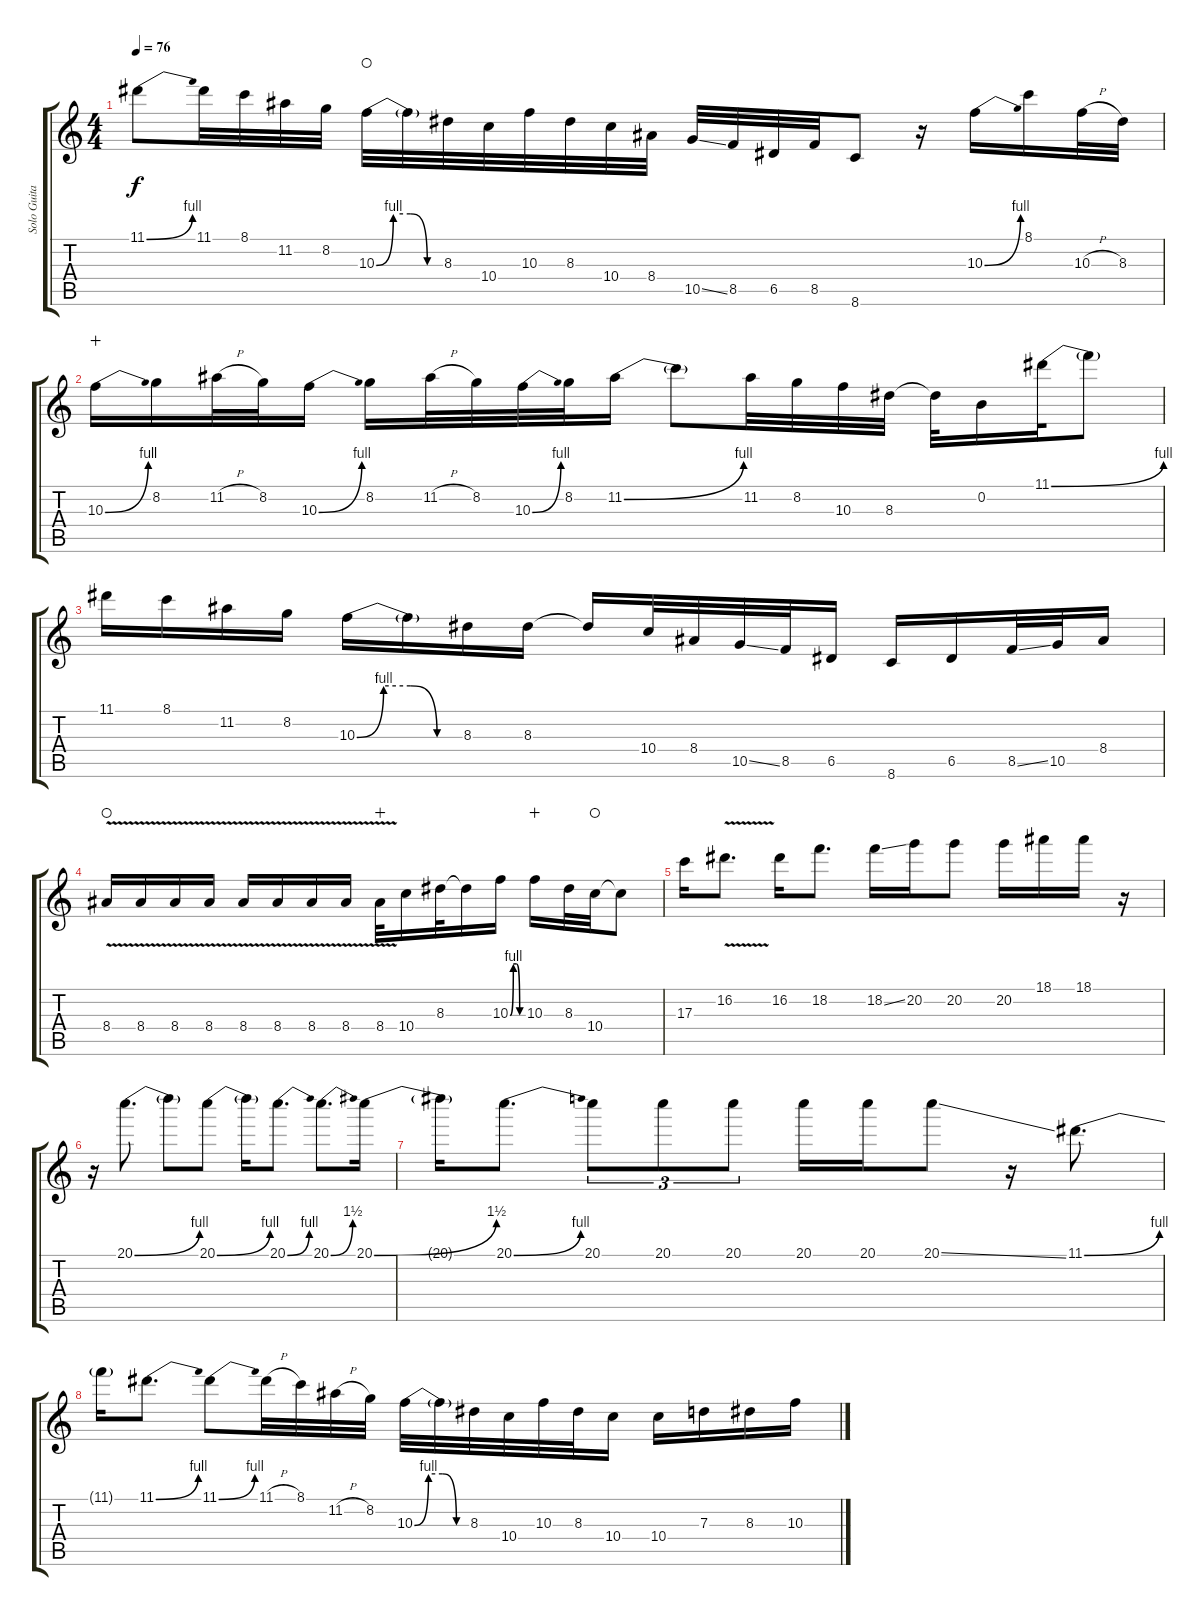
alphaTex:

\track ("Solo Guitar" "Solo Guita") {instrument overdrivenguitar}
\staff {score tabs}
\tuning (E4 B3 G3 D3 A2 E2) {hide}
\ts (4 4)
\tempo 76
\clef g2
\ks c
11.1{be (bend 0 0 60 4)}.8{dy f} 11.1.32 8.1.32 11.2.32 8.2.32 10.3{be (custom 0 0 15 4 30 4 45 0 60 0)}.32{waho} 10.3{t}.32 8.3.32 10.4.32 10.3.32 8.3.32 10.4.32 8.4.32 10.5{ss}.32 8.5.32 6.5.32 8.5.32 8.6.8 r.16 10.3{be (bend 0 0 60 4)}.16 8.1.16 10.3{h}.32 8.3.32 |
10.3{be (bend 0 0 60 4)}.16{wahc} 8.2.16 11.2{h}.32 8.2.32 10.3{be (bend 0 0 60 4)}.16 8.2.16 11.2{h}.32 8.2.32 10.3{be (bend 0 0 60 4)}.32 8.2.32 11.2{be (bend 0 0 60 4)}.16 11.2{t}.8 11.2.32 8.2.32 10.3.32 8.3.32 8.3{t}.32 0.2.16 11.1{be (bend 0 0 60 4)}.32 11.1{t}.8 |
11.1.16 8.1.16 11.2.16 8.2.16 10.3{be (custom 0 0 15 4 30 4 45 0 60 0)}.16 10.3{t}.16 8.3.16 8.3.16 8.3{t}.16 10.4.32 8.4.32 10.5{ss}.32 8.5.32 6.5.16 8.6.16 6.5.16 8.5{ss}.32 10.5.32 8.4.16 |
8.4{v}.16{waho} 8.4{v}.16 8.4{v}.16 8.4{v}.16 8.4{v}.16 8.4{v}.16 8.4{v}.16 8.4{v}.16 8.4{v}.32{wahc} 10.4.16 8.3.32 8.3{t}.16 10.3{be (custom 0 0 15 4 30 4 45 0 60 0)}.16 10.3.16{wahc} 8.3.32 10.4.32{waho} 10.4{t}.8 |
17.3.16 16.2{v}.8{d} 16.2.16 18.2.8{d} 18.2{ss}.16 20.2.16 20.2.8 20.2.16 18.1.16 18.1.16 r.16 |
r.16 20.1{be (bend 0 0 60 4)}.8{d} 20.1{t}.8 20.1{be (bend 0 0 60 4)}.8 20.1{t}.16 20.1{be (bend 0 0 60 4)}.8{d} 20.1{be (bend 0 0 60 6)}.8{d} 20.1{be (bend 0 0 60 6)}.16 |
20.1{t}.16 20.1{be (bend 0 0 60 4)}.8{d} 20.1.8{tu (3 2)} 20.1.8{tu (3 2)} 20.1.8{tu (3 2)} 20.1.16 20.1.16 20.1{ss}.8 r.16 11.1{be (bend 0 0 60 4)}.8{d} |
11.1{t}.16 11.1{be (bend 0 0 60 4)}.8{d} 11.1{be (bend 0 0 60 4)}.8 11.1{h}.32 8.1.32 11.2{h}.32 8.2.32 10.3{be (custom 0 0 15 4 30 4 45 0 60 0)}.32 10.3{t}.32 8.3.32 10.4.32 10.3.32 8.3.32 10.4.16 10.4.16 7.3.16 8.3.16 10.3.16
